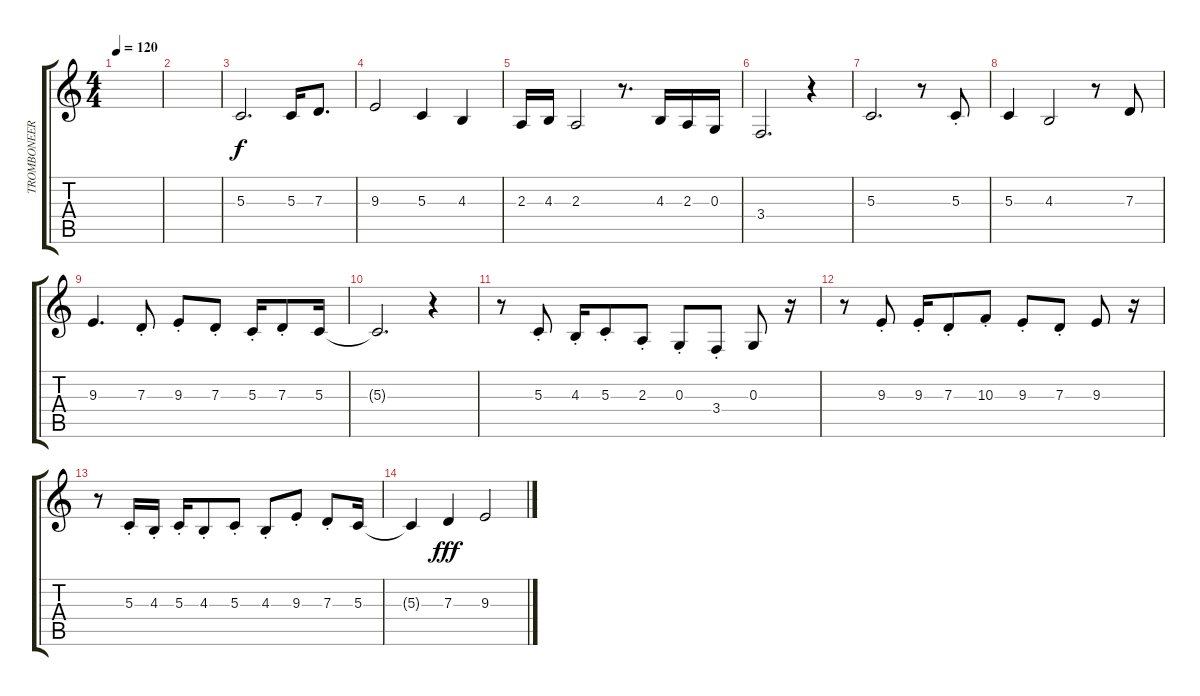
\track ("TROMBONEER" "TROMBONEER") {instrument trombone}
\staff {score tabs}
\tuning (E4 B3 G3 D3 A2 E2) {hide}
\ts (4 4)
\tempo 120
\clef g2
\ks c
|
|
5.3.2{d} 5.3.16 7.3.8{d} |
9.3.2 5.3.4 4.3.4 |
2.3.16 4.3.16 2.3.2 r.8{d} 4.3.16 2.3.16 0.3.16 |
3.4.2{d} r.4 |
5.3.2{d} r.8 5.3{st}.8 |
5.3.4 4.3.2 r.8 7.3.8 |
9.3.4{d} 7.3{st}.8 9.3{st}.8 7.3{st}.8 5.3{st}.16 7.3{st}.8 5.3.16 |
5.3{t}.2{d} r.4 |
r.8 5.3{st}.8 4.3{st}.16 5.3{st}.8 2.3{st}.8 0.3{st}.8 3.4{st}.8 0.3.8 r.16 |
r.8 9.3{st}.8 9.3{st}.16 7.3{st}.8 10.3{st}.8 9.3{st}.8 7.3{st}.8 9.3.8 r.16 |
r.8 5.3{st}.16 4.3{st}.16 5.3{st}.16 4.3{st}.8 5.3{st}.8 4.3{st}.8 9.3{st}.8 7.3{st}.8 5.3.16 |
5.3{t}.4 7.3.4{dy fff} 9.3.2
